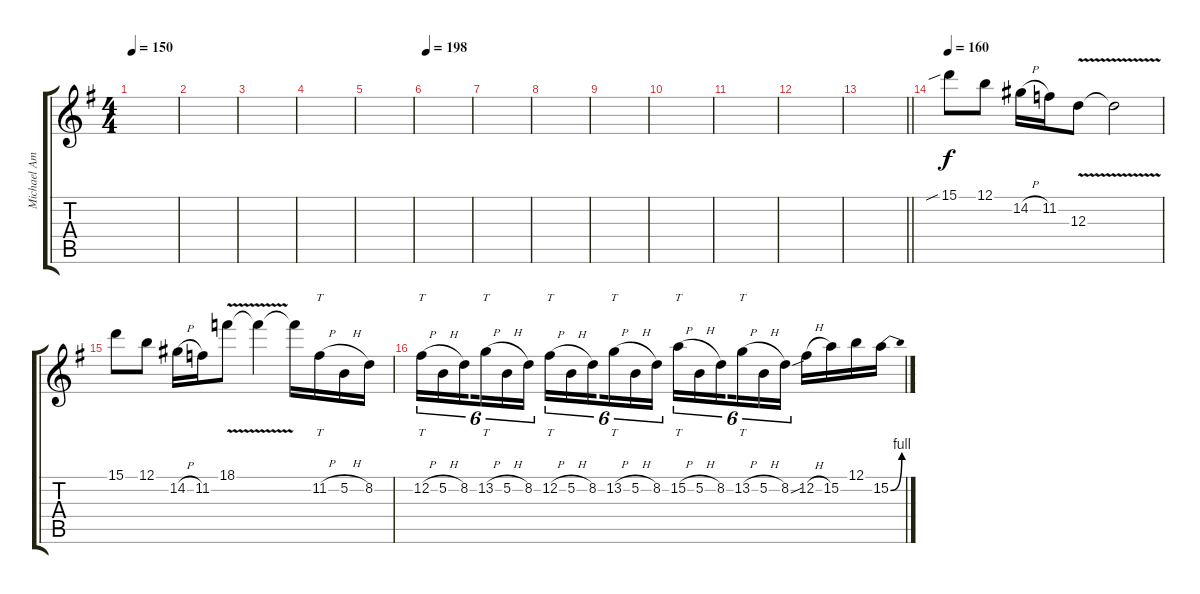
\track ("Michael Amott (Lead)" "Michael Am") {instrument distortionguitar}
\staff {score tabs}
\tuning (B3 Gb3 D3 A2 E2 B1) {hide}
\ts (4 4)
\tempo 150
\clef g2
\ks g
|
|
|
|
|
\tempo 198
|
|
|
|
|
|
|
\barLineRight lightlight
|
\tempo 160
15.1{sib}.8 12.1.8 14.2{h}.16 11.2.16 12.3{v}.8 12.3{t}.2 |
15.1.8 12.1.8 14.2{h}.16 11.2.16 18.1{v}.8 18.1{t}.4 18.1{t}.16 11.2{h}.16{tt} 5.2{h}.16 8.2.16 |
12.2{h}.16{tt tu (6 4)} 5.2{h}.16{tu (6 4)} 8.2.16{tu (6 4) beam splitsecondary} 13.2{h}.16{tt tu (6 4)} 5.2{h}.16{tu (6 4)} 8.2.16{tu (6 4)} 12.2{h}.16{tt tu (6 4)} 5.2{h}.16{tu (6 4)} 8.2.16{tu (6 4) beam splitsecondary} 13.2{h}.16{tt tu (6 4)} 5.2{h}.16{tu (6 4)} 8.2.16{tu (6 4)} 15.2{h}.16{tt tu (6 4)} 5.2{h}.16{tu (6 4)} 8.2.16{tu (6 4) beam splitsecondary} 13.2{h}.16{tt tu (6 4)} 5.2{h}.16{tu (6 4)} 8.2{sou}.16{tu (6 4)} 12.2{h}.16 15.2.16 12.1.16 15.2{be (bend 0 0 60 4)}.16
